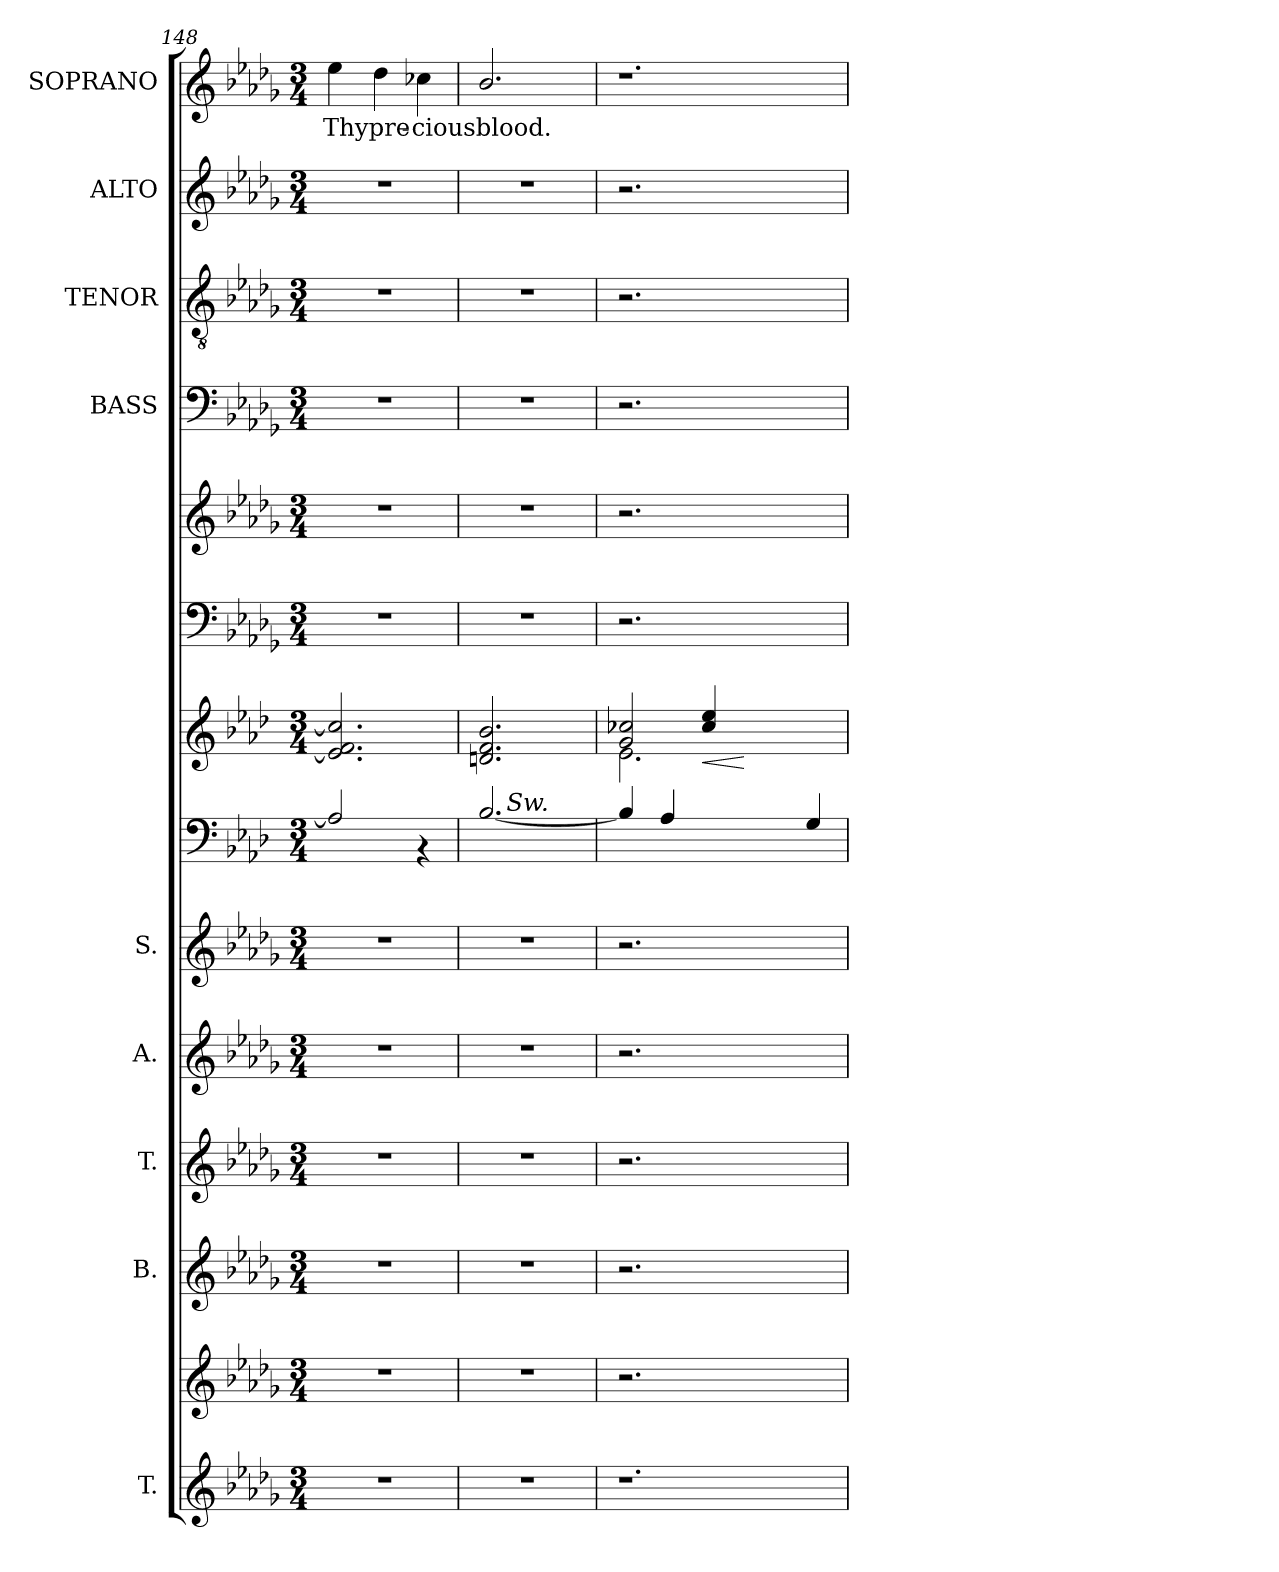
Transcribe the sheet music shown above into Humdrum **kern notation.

**kern	**kern	**kern	**kern	**kern	**kern	**kern	**kern	**dynam	**kern	**kern	**kern	**kern	**kern	**kern	**text
*part13	*part13	*part12	*part11	*part10	*part9	*part8	*part7	*part7	*part6	*part5	*part4	*part3	*part2	*part1	*part1
*staff14	*staff13	*staff12	*staff11	*staff10	*staff9	*staff8	*staff7	*staff7	*staff6	*staff5	*staff4	*staff3	*staff2	*staff1	*staff1
*I"T.	*	*I"B.	*I"T.	*I"A.	*I"S.	*	*	*	*	*	*I"BASS	*I"TENOR	*I"ALTO	*I"SOPRANO	*
*	*	*	*	*	*	*	*	*	*	*	*I'B.	*I'T.	*I'A.	*I'S.	*
*clefG2	*clefG2	*clefG2	*clefG2	*clefG2	*clefG2	*clefF4	*clefG2	*	*clefF4	*clefG2	*clefF4	*clefGv2	*clefG2	*clefG2	*
*k[b-e-a-d-g-]	*k[b-e-a-d-g-]	*k[b-e-a-d-g-]	*k[b-e-a-d-g-]	*k[b-e-a-d-g-]	*k[b-e-a-d-g-]	*k[b-e-a-d-]	*k[b-e-a-d-]	*	*k[b-e-a-d-g-]	*k[b-e-a-d-g-]	*k[b-e-a-d-g-]	*k[b-e-a-d-g-]	*k[b-e-a-d-g-]	*k[b-e-a-d-g-]	*
*D-:	*D-:	*D-:	*D-:	*D-:	*D-:	*A-:	*A-:	*	*D-:	*D-:	*D-:	*D-:	*D-:	*D-:	*
*M3/4	*M3/4	*M3/4	*M3/4	*M3/4	*M3/4	*M3/4	*M3/4	*	*M3/4	*M3/4	*M3/4	*M3/4	*M3/4	*M3/4	*
=148	=148	=148	=148	=148	=148	=148	=148	=148	=148	=148	=148	=148	=148	=148	=148
!	!	!	!	!	!	!	!	!	!	!	!	!	!	!	!LO:LY:b
2.r	2.r	2.r	2.r	2.r	2.r	2A-/]	2.e-/] 2.f/ 2.cc/]	.	2.r	2.r	2.r	2.r	2.r	4ee-\	Thy
!	!	!	!	!	!	!	!	!	!	!	!	!	!	!	!LO:LY:b
.	.	.	.	.	.	.	.	.	.	.	.	.	.	4dd-\	pre-
!	!	!	!	!	!	!	!	!	!	!	!	!	!	!	!LO:LY:b
.	.	.	.	.	.	4rAA	.	.	.	.	.	.	.	4cc-X\	-ciousblood.
=149	=149	=149	=149	=149	=149	=149	=149	=149	=149	=149	=149	=149	=149	=149	=149
*	*	*	*	*	*	*^	*	*	*	*	*	*	*	*	*
2.r	2.r	2.r	2.r	2.r	2.r	[>2.B-/	8ryy	2.dn/ 2.f/ 2.b-/	.	2.r	2.r	2.r	2.r	2.r	2.b-/	.
!	!	!	!	!	!	!	!LO:TX:a:i:t=Sw.	!	!	!	!	!	!	!	!	!
.	.	.	.	.	.	.	2ryy	.	.	.	.	.	.	.	.	.
.	.	.	.	.	.	.	8ryy	.	.	.	.	.	.	.	.	.
*	*	*	*	*	*	*v	*v	*	*	*	*	*	*	*	*	*
=150	=150	=150	=150	=150	=150	=150	=150	=150	=150	=150	=150	=150	=150	=150	=150
*	*	*	*	*	*	*	*^	*	*	*	*	*	*	*	*
1.r	2.r	2.r	2.r	2.r	2.r	4B-/]	2g/ 2cc-X/	2.e-\	.	2.r	2.r	2.r	2.r	2.r	1.r	.
.	.	.	.	.	.	4A-/	.	.	.	.	.	.	.	.	.	.
!	!	!	!	!	!	!	!	!	!LO:HP:b	!	!	!	!	!	!	!
.	.	.	.	.	.	2.ryy	4cc-/ 4ee-/	.	<	.	.	.	.	.	.	.
.	2.ryy	2.ryy	2.ryy	2.ryy	2.ryy	.	2.ryy	2.ryy	[	2.ryy	2.ryy	2.ryy	2.ryy	2.ryy	.	.
.	.	.	.	.	.	4G/	.	.	.	.	.	.	.	.	.	.
*	*	*	*	*	*	*	*v	*v	*	*	*	*	*	*	*	*
=	=	=	=	=	=	=	=	=	=	=	=	=	=	=	=
*-	*-	*-	*-	*-	*-	*-	*-	*-	*-	*-	*-	*-	*-	*-	*-
